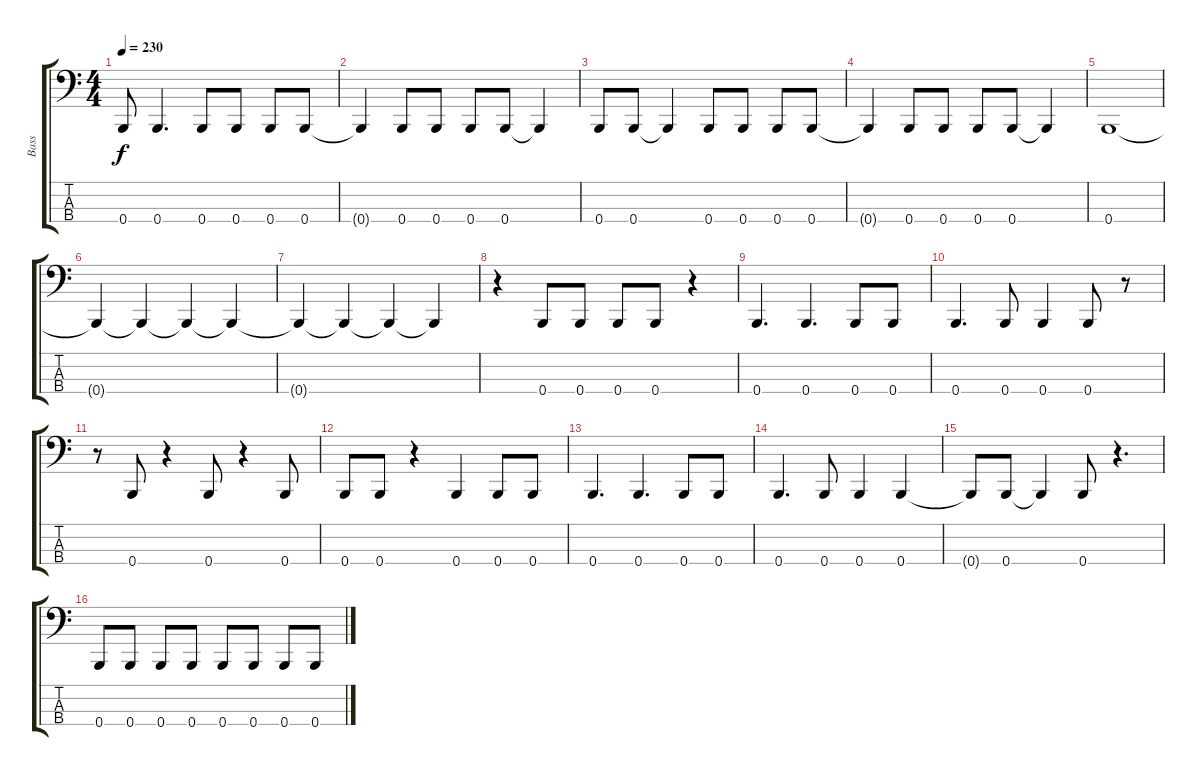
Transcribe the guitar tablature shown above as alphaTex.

\track ("Bass" "Bass") {instrument electricbassfinger}
\staff {score tabs}
\tuning (E2 B1 Gb1 B0) {hide}
\ts (4 4)
\tempo 230
\clef f4
\ks c
0.4.8{dy f} 0.4.4{d} 0.4.8 0.4.8 0.4.8 0.4.8 |
0.4{t}.4 0.4.8 0.4.8 0.4.8 0.4.8 0.4{t}.4 |
0.4.8 0.4.8 0.4{t}.4 0.4.8 0.4.8 0.4.8 0.4.8 |
0.4{t}.4 0.4.8 0.4.8 0.4.8 0.4.8 0.4{t}.4 |
0.4.1 |
0.4{t}.4 0.4{t}.4 0.4{t}.4 0.4{t}.4 |
0.4{t}.4 0.4{t}.4 0.4{t}.4 0.4{t}.4 |
r.4 0.4.8 0.4.8 0.4.8 0.4.8 r.4 |
0.4.4{d} 0.4.4{d} 0.4.8 0.4.8 |
0.4.4{d} 0.4.8 0.4.4 0.4.8 r.8 |
r.8 0.4.8 r.4 0.4.8 r.4 0.4.8 |
0.4.8 0.4.8 r.4 0.4.4 0.4.8 0.4.8 |
0.4.4{d} 0.4.4{d} 0.4.8 0.4.8 |
0.4.4{d} 0.4.8 0.4.4 0.4.4 |
0.4{t}.8 0.4.8 0.4{t}.4 0.4.8 r.4{d} |
0.4.8 0.4.8 0.4.8 0.4.8 0.4.8 0.4.8 0.4.8 0.4.8
